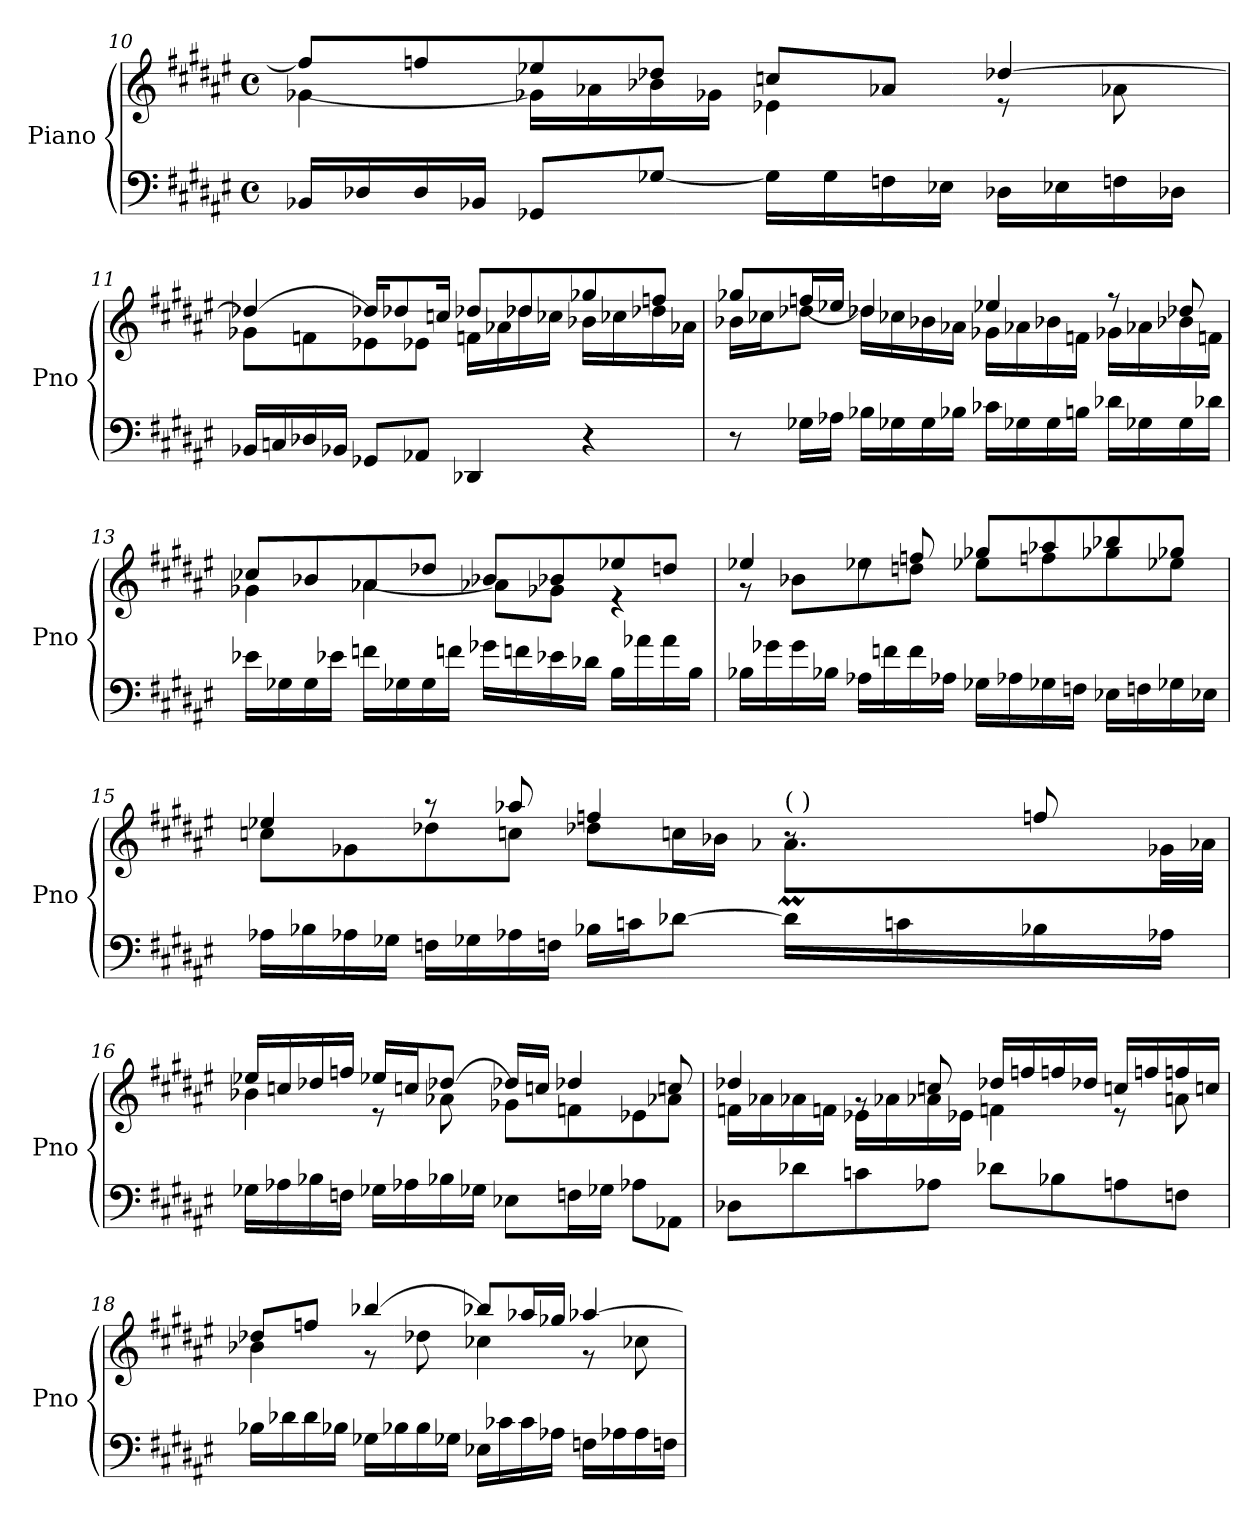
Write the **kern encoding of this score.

**kern	**kern
*part1	*part1
*staff2	*staff1
*I"Piano	*
*I'Pno	*
!!LO:LB:g=z
*clefF4	*clefG2
*k[f#c#g#d#a#e#]	*k[f#c#g#d#a#e#]
*M4/4	*M4/4
*met(c)	*met(c)
=10	=10
*	*^
16BB-Xi/LL	8ffni/L]	[4g-Xi\
16D-Xi/	.	.
16D-i/	8ffni/	.
16BB-Xi/JJ	.	.
8GG-Xi/L	8ee-Xi/	16g-Xi\LL]
.	.	16a-Xi\
[8G-Xi/J	8dd-Xi/J	16b-Xi\
.	.	16g-Xi\JJ
16G-i\LL]	8ccni/L	4e-Xi\
16G-i\	.	.
16Fni\	8a-Xi/J	.
16E-Xi\JJ	.	.
16D-Xi\LL	[4dd-Xi/	8r
16E-Xi\	.	.
16Fni\	.	8a-Xi\
16D-Xi\JJ	.	.
=11	=11	=11
16BB-Xi/LL	4dd-Xi/_	8g-Xi\L
16Cni/	.	.
16D-Xi/	.	8fni\
16BB-Xi/JJ	.	.
8GG-Xi/L	16dd-Xi/KL]	8e-Xi\
.	8dd-Xi/	.
8AA-Xi/J	.	8e-Xi\J
.	16ccni/Jk	.
4DD-Xi/	8dd-Xi/L	16fni\LL
.	.	16a-Xi\
.	8dd-Xi/	16dd-Xi\
.	.	16cc-Xi\JJ
4r	8gg-Xi/	16b-Xi\LL
.	.	16cc-Xi\
.	8ffni/J	16dd-Xi\
.	.	16a-Xi\JJ
!!LO:LB:g=z	!!
=12	=12	=12
8r	8gg-Xi/L	16b-Xi\LL
.	.	16cc-Xi\J
16G-Xi\LL	16ffni/L	[8dd-Xi\J
16A-Xi\JJ	16ee-Xi/JJ	.
16B-Xi\LL	4dd-Xi/	16dd-Xi\LL]
16G-Xi\	.	16cc-Xi\
16G-i\	.	16b-Xi\
16B-Xi\JJ	.	16a-Xi\JJ
16c-Xi\LL	4ee-Xi/	16g-Xi\LL
16G-Xi\	.	16a-Xi\
16G-i\	.	16b-Xi\
16Bn\JJ	.	16fni\JJ
16d-Xi\LL	8r	16g-Xi\LL
16G-Xi\	.	16a-Xi\
16G-i\	8dd-Xi/	16b-Xi\
16d-Xi\JJ	.	16fni\JJ
!!LO:LB:g=z	!!
=13	=13	=13
16e-Xi\LL	8cc-Xi/L	4g-Xi\
16G-Xi\	.	.
16G-i\	8b-Xi/	.
16e-Xi\JJ	.	.
16fni\LL	8a-Xi/	[4a-Xi\
16G-Xi\	.	.
16G-i\	8dd-Xi/J	.
16fni\JJ	.	.
16g-Xi\LL	8b-Xi/L	8a-Xi\L]
16fni\	.	.
16e-Xi\	8b-Xi/	8g-Xi\J
16d-Xi\JJ	.	.
16B\LL	8ee-Xi/	4r
16a-Xi\	.	.
16a-i\	8ddni/J	.
16B\JJ	.	.
=14	=14	=14
16B-Xi\LL	4ee-Xi/	8r
16g-Xi\	.	.
16g-i\	.	8b-Xi\L
16B-Xi\JJ	.	.
16A-Xi\LL	8rdd	8ee-Xi\
16fni\	.	.
16fi\	8ffni/	8ddni\J
16A-Xi\JJ	.	.
16G-Xi\LL	8gg-Xi/L	8ee-Xi\L
16A-Xi\	.	.
16G-Xi\	8aa-Xi/	8ffni\
16Fni\JJ	.	.
16E-Xi\LL	8bb-Xi/	8gg-Xi\
16Fni\	.	.
16G-Xi\	8gg-Xi/J	8ee-Xi\J
16E-Xi\JJ	.	.
!!LO:LB:g=z
=15	=15	=15
*^	*	*^
2.ryy	16A-Xi\LL	4ee-Xi/	8ccni\L	2.ryy
.	16B-Xi\	.	.	.
.	16A-Xi\	.	8g-Xi\	.
.	16G-Xi\JJ	.	.	.
.	16Fni\LL	8r	8dd-Xi\	.
.	16G-Xi\	.	.	.
.	16A-Xi\	8aa-Xi/	8ccni\J	.
.	16Fni\JJ	.	.	.
.	16B-Xi\LL	4ffni/	8dd-Xi\L	.
.	16cni\J	.	.	.
.	[8d-Xi\J	.	16ccni\L	.
.	.	.	16b-Xi\JJ	.
*	*	*	*	*Xtuplet
!	!	!LO:TX:a:t=(   )	!	!
8.ryy	16d-i\LL]	8r	8.a-XMi\L	128%3b-Xiyy
.	.	.	.	128%3a-Xiyy
.	.	.	.	128%3b-Xiyy
.	16cni\	.	.	.
.	.	.	.	128%3a-Xiyy
.	.	.	.	128%3b-Xiyy
.	.	.	.	128%3a-Xiyy
.	16B-Xi\	8ffni/	.	.
.	.	.	.	128%3b-Xiyy
.	.	.	.	128%3a-Xiyy
16ryy	16A-Xi\JJ	.	32g-Xi\LL	16ryy
.	.	.	32a-Xi\JJJ	.
*v	*v	*	*	*
*	*	*v	*v
!!LO:LB:g=z
=16	=16	=16
16G-Xi\LL	16ee-Xi/LL	4b-Xi\
16A-Xi\	16ccni/	.
16B-Xi\	16dd-Xi/	.
16Fni\JJ	16ffni/JJ	.
16G-Xi\LL	16ee-Xi/LL	8r
16A-Xi\	16ccni/J	.
16B-Xi\	[8dd-Xi/J	8a-Xi\
16G-Xi\JJ	.	.
8E-Xi\L	16dd-Xi/LL]	8g-Xi\L
.	16ccni/JJ	.
16Fni\L	4dd-Xi/	8fni\
16G-Xi\JJ	.	.
8A-Xi\L	.	8e-Xi\
8AA-Xi\J	8ccni/	8a-Xi\J
=17	=17	=17
8D-Xi\L	4dd-Xi/	16fni\LL
.	.	16a-Xi\
8d-Xi\	.	16a-Xi\
.	.	16fni\JJ
8cni\	8rg	16e-Xi\LL
.	.	16a-Xi\
8A-Xi\J	8ccni/	16a-Xi\
.	.	16e-Xi\JJ
8d-Xi\L	16dd-Xi/LL	4fni\
.	16ffni/	.
8B-Xi\	16ffni/	.
.	16dd-Xi/JJ	.
8Ani\	16ccni/LL	8r
.	16ffni/	.
8Fni\J	16ffni/	8ani\
.	16ccni/JJ	.
!!LO:PB:g=z	!!
=18	=18	=18
16B-Xi\LL	8dd-Xi/L	4b-Xi\
16d-Xi\	.	.
16d-i\	8ffni/J	.
16B-Xi\JJ	.	.
16G-Xi\LL	[4bb-Xi/	8r
16B-Xi\	.	.
16B-i\	.	8dd-Xi\
16G-Xi\JJ	.	.
16E-Xi\LL	8bb-Xi/L]	4cc-Xi\
16c-Xi\	.	.
16c-i\	16aa-Xi/L	.
16A-Xi\JJ	16gg-Xi/JJ	.
16Fni\LL	[4aa-Xi/	8r
16A-Xi\	.	.
16A-i\	.	8cc-Xi\
16Fni\JJ	.	.
*	*v	*v
=	=
*-	*-
